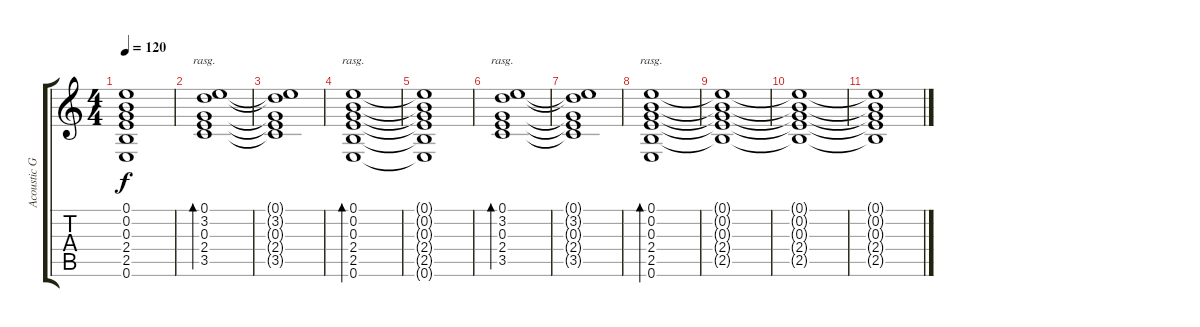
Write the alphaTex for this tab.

\track ("Acoustic Guitar" "Acoustic G") {instrument electricbasspick}
\staff {score tabs}
\tuning (E4 B3 G3 D3 A2 E2) {hide}
\ts (4 4)
\tempo 120
\clef g2
\ks c
(0.1{t} 0.2{t} 0.3{t} 2.4{t} 2.5{t} 0.6{t}).1{dy f} |
(0.1 3.2 0.3 2.4 3.5).1{bd 480 rasg ii} |
(0.1{t} 3.2{t} 0.3{t} 2.4{t} 3.5{t}).1 |
(0.1 0.2 0.3 2.4 2.5 0.6).1{bd 480 rasg ii} |
(0.1{t} 0.2{t} 0.3{t} 2.4{t} 2.5{t} 0.6{t}).1 |
(0.1 3.2 0.3 2.4 3.5).1{bd 480 rasg ii} |
(0.1{t} 3.2{t} 0.3{t} 2.4{t} 3.5{t}).1 |
(0.1 0.2 0.3 2.4 2.5 0.6).1{bd 480 rasg ii} |
(0.1{t} 0.2{t} 0.3{t} 2.4{t} 2.5{t}).1 |
(0.1{t} 0.2{t} 0.3{t} 2.4{t} 2.5{t}).1 |
(0.1{t} 0.2{t} 0.3{t} 2.4{t} 2.5{t}).1
